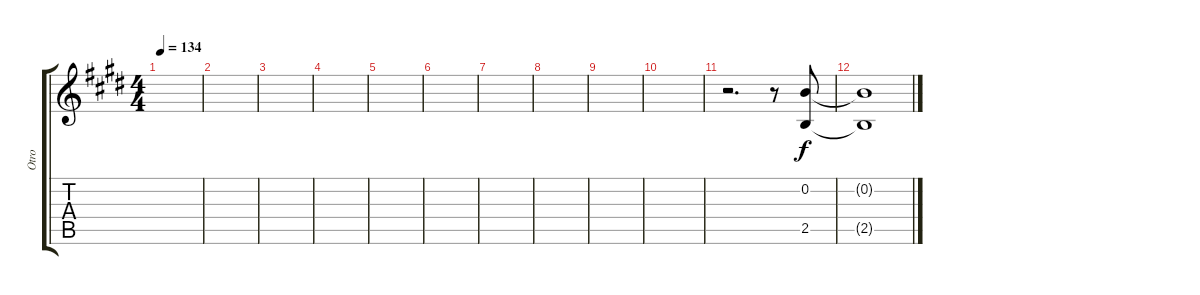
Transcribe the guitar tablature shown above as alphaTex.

\track ("Otro" "Otro") {instrument acousticguitarnylon}
\staff {score tabs}
\tuning (E4 B3 G3 D3 A2 E2) {hide}
\ts (4 4)
\tempo 134
\clef g2
\ks e
|
|
|
|
|
|
|
|
|
|
r.2{d volume 8 instrument gunshot} r.8 (0.2 2.5).8 |
(0.2{t} 2.5{t}).1
